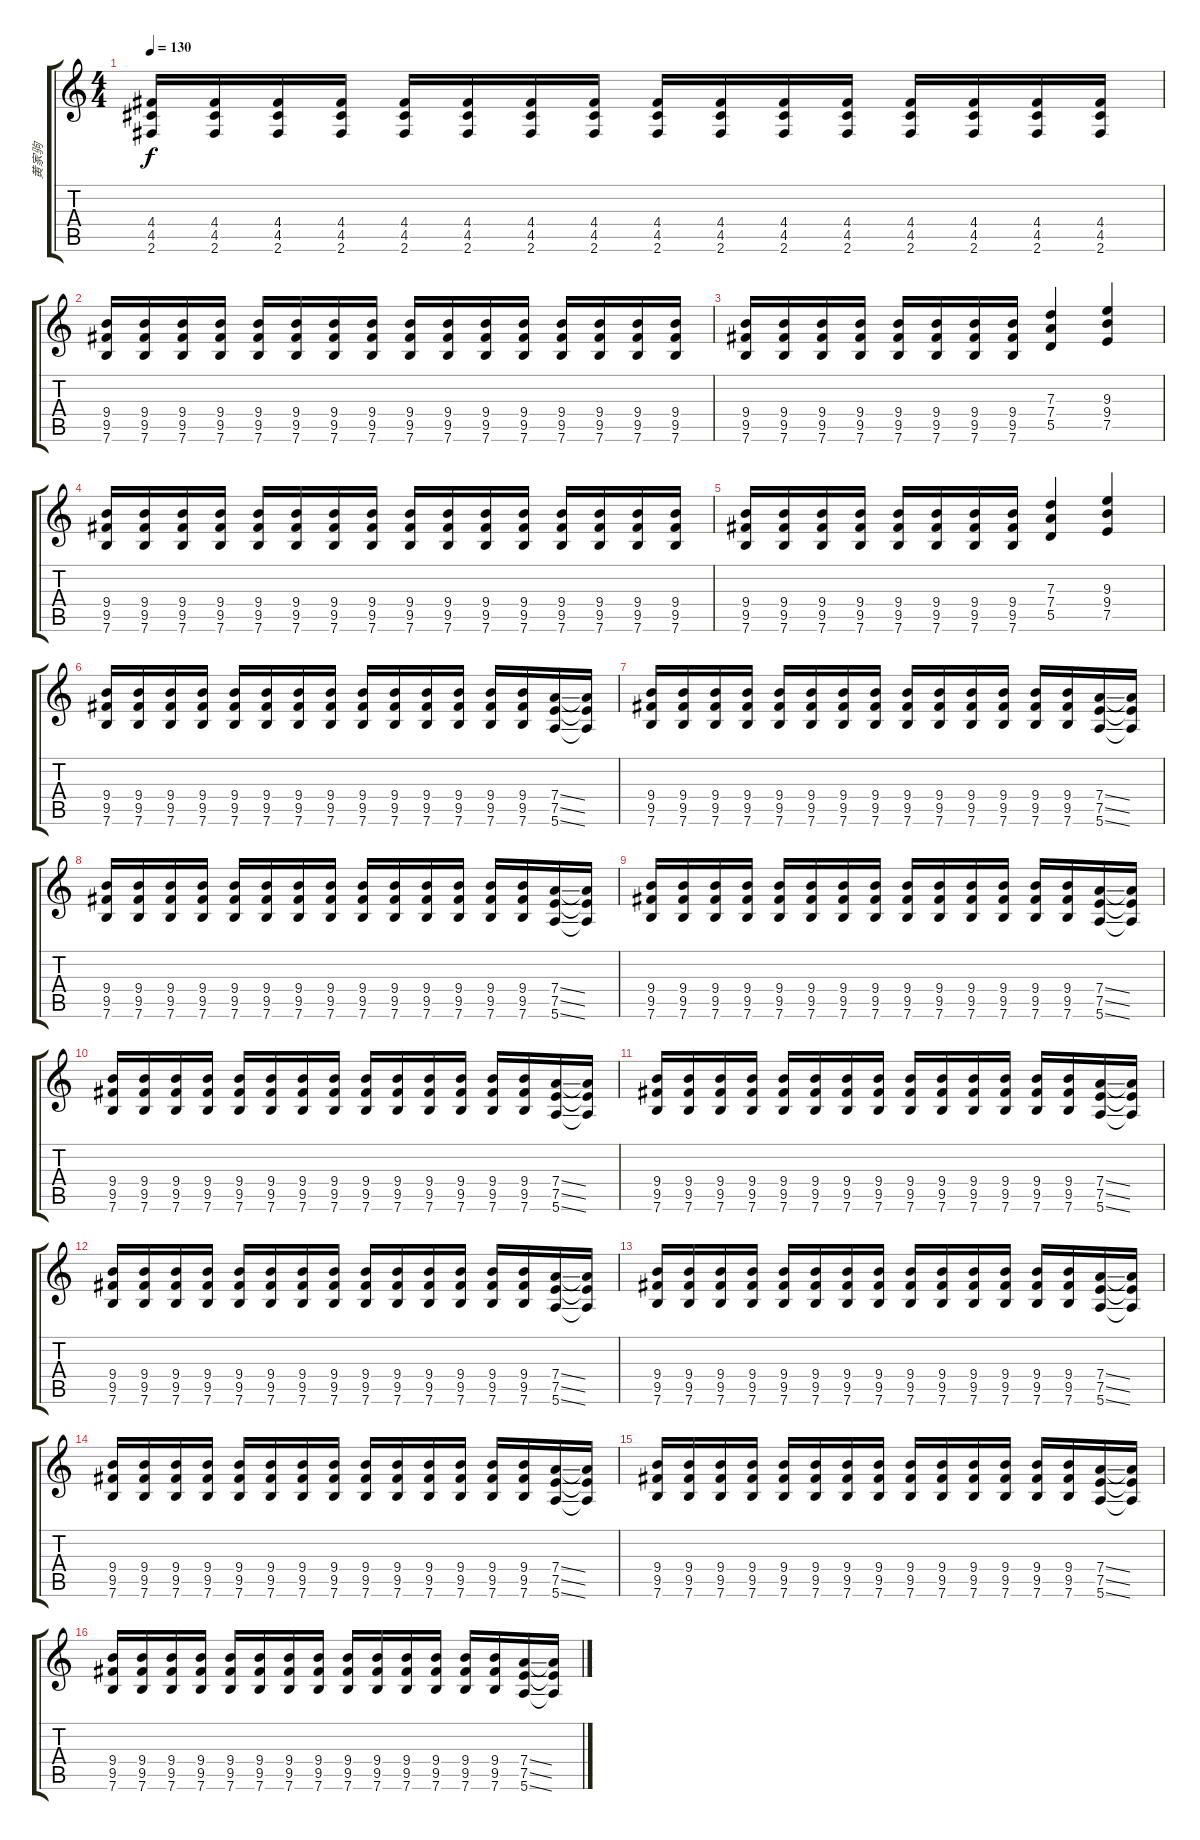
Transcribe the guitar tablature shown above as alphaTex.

\track ("黄家驹" "黄家驹") {instrument distortionguitar}
\staff {score tabs}
\tuning (E4 B3 G3 D3 A2 E2) {hide}
\ts (4 4)
\tempo 130
\clef g2
\ks c
(4.4 4.5 2.6).16{dy f} (4.4 4.5 2.6).16 (4.4 4.5 2.6).16 (4.4 4.5 2.6).16 (4.4 4.5 2.6).16 (4.4 4.5 2.6).16 (4.4 4.5 2.6).16 (4.4 4.5 2.6).16 (4.4 4.5 2.6).16 (4.4 4.5 2.6).16 (4.4 4.5 2.6).16 (4.4 4.5 2.6).16 (4.4 4.5 2.6).16 (4.4 4.5 2.6).16 (4.4 4.5 2.6).16 (4.4 4.5 2.6).16 |
(9.4 9.5 7.6).16 (9.4 9.5 7.6).16 (9.4 9.5 7.6).16 (9.4 9.5 7.6).16 (9.4 9.5 7.6).16 (9.4 9.5 7.6).16 (9.4 9.5 7.6).16 (9.4 9.5 7.6).16 (9.4 9.5 7.6).16 (9.4 9.5 7.6).16 (9.4 9.5 7.6).16 (9.4 9.5 7.6).16 (9.4 9.5 7.6).16 (9.4 9.5 7.6).16 (9.4 9.5 7.6).16 (9.4 9.5 7.6).16 |
(9.4 9.5 7.6).16 (9.4 9.5 7.6).16 (9.4 9.5 7.6).16 (9.4 9.5 7.6).16 (9.4 9.5 7.6).16 (9.4 9.5 7.6).16 (9.4 9.5 7.6).16 (9.4 9.5 7.6).16 (7.3 7.4 5.5).4 (9.3 9.4 7.5).4 |
(9.4 9.5 7.6).16 (9.4 9.5 7.6).16 (9.4 9.5 7.6).16 (9.4 9.5 7.6).16 (9.4 9.5 7.6).16 (9.4 9.5 7.6).16 (9.4 9.5 7.6).16 (9.4 9.5 7.6).16 (9.4 9.5 7.6).16 (9.4 9.5 7.6).16 (9.4 9.5 7.6).16 (9.4 9.5 7.6).16 (9.4 9.5 7.6).16 (9.4 9.5 7.6).16 (9.4 9.5 7.6).16 (9.4 9.5 7.6).16 |
(9.4 9.5 7.6).16 (9.4 9.5 7.6).16 (9.4 9.5 7.6).16 (9.4 9.5 7.6).16 (9.4 9.5 7.6).16 (9.4 9.5 7.6).16 (9.4 9.5 7.6).16 (9.4 9.5 7.6).16 (7.3 7.4 5.5).4 (9.3 9.4 7.5).4 |
(9.4 9.5 7.6).16 (9.4 9.5 7.6).16 (9.4 9.5 7.6).16 (9.4 9.5 7.6).16 (9.4 9.5 7.6).16 (9.4 9.5 7.6).16 (9.4 9.5 7.6).16 (9.4 9.5 7.6).16 (9.4 9.5 7.6).16 (9.4 9.5 7.6).16 (9.4 9.5 7.6).16 (9.4 9.5 7.6).16 (9.4 9.5 7.6).16 (9.4 9.5 7.6).16 (7.4{ss} 7.5{ss} 5.6{ss}).16 (7.4{t} 7.5{t} 5.6{t}).16 |
(9.4 9.5 7.6).16 (9.4 9.5 7.6).16 (9.4 9.5 7.6).16 (9.4 9.5 7.6).16 (9.4 9.5 7.6).16 (9.4 9.5 7.6).16 (9.4 9.5 7.6).16 (9.4 9.5 7.6).16 (9.4 9.5 7.6).16 (9.4 9.5 7.6).16 (9.4 9.5 7.6).16 (9.4 9.5 7.6).16 (9.4 9.5 7.6).16 (9.4 9.5 7.6).16 (7.4{ss} 7.5{ss} 5.6{ss}).16 (7.4{t} 7.5{t} 5.6{t}).16 |
(9.4 9.5 7.6).16 (9.4 9.5 7.6).16 (9.4 9.5 7.6).16 (9.4 9.5 7.6).16 (9.4 9.5 7.6).16 (9.4 9.5 7.6).16 (9.4 9.5 7.6).16 (9.4 9.5 7.6).16 (9.4 9.5 7.6).16 (9.4 9.5 7.6).16 (9.4 9.5 7.6).16 (9.4 9.5 7.6).16 (9.4 9.5 7.6).16 (9.4 9.5 7.6).16 (7.4{ss} 7.5{ss} 5.6{ss}).16 (7.4{t} 7.5{t} 5.6{t}).16 |
(9.4 9.5 7.6).16 (9.4 9.5 7.6).16 (9.4 9.5 7.6).16 (9.4 9.5 7.6).16 (9.4 9.5 7.6).16 (9.4 9.5 7.6).16 (9.4 9.5 7.6).16 (9.4 9.5 7.6).16 (9.4 9.5 7.6).16 (9.4 9.5 7.6).16 (9.4 9.5 7.6).16 (9.4 9.5 7.6).16 (9.4 9.5 7.6).16 (9.4 9.5 7.6).16 (7.4{ss} 7.5{ss} 5.6{ss}).16 (7.4{t} 7.5{t} 5.6{t}).16 |
(9.4 9.5 7.6).16 (9.4 9.5 7.6).16 (9.4 9.5 7.6).16 (9.4 9.5 7.6).16 (9.4 9.5 7.6).16 (9.4 9.5 7.6).16 (9.4 9.5 7.6).16 (9.4 9.5 7.6).16 (9.4 9.5 7.6).16 (9.4 9.5 7.6).16 (9.4 9.5 7.6).16 (9.4 9.5 7.6).16 (9.4 9.5 7.6).16 (9.4 9.5 7.6).16 (7.4{ss} 7.5{ss} 5.6{ss}).16 (7.4{t} 7.5{t} 5.6{t}).16 |
(9.4 9.5 7.6).16 (9.4 9.5 7.6).16 (9.4 9.5 7.6).16 (9.4 9.5 7.6).16 (9.4 9.5 7.6).16 (9.4 9.5 7.6).16 (9.4 9.5 7.6).16 (9.4 9.5 7.6).16 (9.4 9.5 7.6).16 (9.4 9.5 7.6).16 (9.4 9.5 7.6).16 (9.4 9.5 7.6).16 (9.4 9.5 7.6).16 (9.4 9.5 7.6).16 (7.4{ss} 7.5{ss} 5.6{ss}).16 (7.4{t} 7.5{t} 5.6{t}).16 |
(9.4 9.5 7.6).16 (9.4 9.5 7.6).16 (9.4 9.5 7.6).16 (9.4 9.5 7.6).16 (9.4 9.5 7.6).16 (9.4 9.5 7.6).16 (9.4 9.5 7.6).16 (9.4 9.5 7.6).16 (9.4 9.5 7.6).16 (9.4 9.5 7.6).16 (9.4 9.5 7.6).16 (9.4 9.5 7.6).16 (9.4 9.5 7.6).16 (9.4 9.5 7.6).16 (7.4{ss} 7.5{ss} 5.6{ss}).16 (7.4{t} 7.5{t} 5.6{t}).16 |
(9.4 9.5 7.6).16 (9.4 9.5 7.6).16 (9.4 9.5 7.6).16 (9.4 9.5 7.6).16 (9.4 9.5 7.6).16 (9.4 9.5 7.6).16 (9.4 9.5 7.6).16 (9.4 9.5 7.6).16 (9.4 9.5 7.6).16 (9.4 9.5 7.6).16 (9.4 9.5 7.6).16 (9.4 9.5 7.6).16 (9.4 9.5 7.6).16 (9.4 9.5 7.6).16 (7.4{ss} 7.5{ss} 5.6{ss}).16 (7.4{t} 7.5{t} 5.6{t}).16 |
(9.4 9.5 7.6).16 (9.4 9.5 7.6).16 (9.4 9.5 7.6).16 (9.4 9.5 7.6).16 (9.4 9.5 7.6).16 (9.4 9.5 7.6).16 (9.4 9.5 7.6).16 (9.4 9.5 7.6).16 (9.4 9.5 7.6).16 (9.4 9.5 7.6).16 (9.4 9.5 7.6).16 (9.4 9.5 7.6).16 (9.4 9.5 7.6).16 (9.4 9.5 7.6).16 (7.4{ss} 7.5{ss} 5.6{ss}).16 (7.4{t} 7.5{t} 5.6{t}).16 |
(9.4 9.5 7.6).16 (9.4 9.5 7.6).16 (9.4 9.5 7.6).16 (9.4 9.5 7.6).16 (9.4 9.5 7.6).16 (9.4 9.5 7.6).16 (9.4 9.5 7.6).16 (9.4 9.5 7.6).16 (9.4 9.5 7.6).16 (9.4 9.5 7.6).16 (9.4 9.5 7.6).16 (9.4 9.5 7.6).16 (9.4 9.5 7.6).16 (9.4 9.5 7.6).16 (7.4{ss} 7.5{ss} 5.6{ss}).16 (7.4{t} 7.5{t} 5.6{t}).16 |
(9.4 9.5 7.6).16 (9.4 9.5 7.6).16 (9.4 9.5 7.6).16 (9.4 9.5 7.6).16 (9.4 9.5 7.6).16 (9.4 9.5 7.6).16 (9.4 9.5 7.6).16 (9.4 9.5 7.6).16 (9.4 9.5 7.6).16 (9.4 9.5 7.6).16 (9.4 9.5 7.6).16 (9.4 9.5 7.6).16 (9.4 9.5 7.6).16 (9.4 9.5 7.6).16 (7.4{ss} 7.5{ss} 5.6{ss}).16 (7.4{t} 7.5{t} 5.6{t}).16
